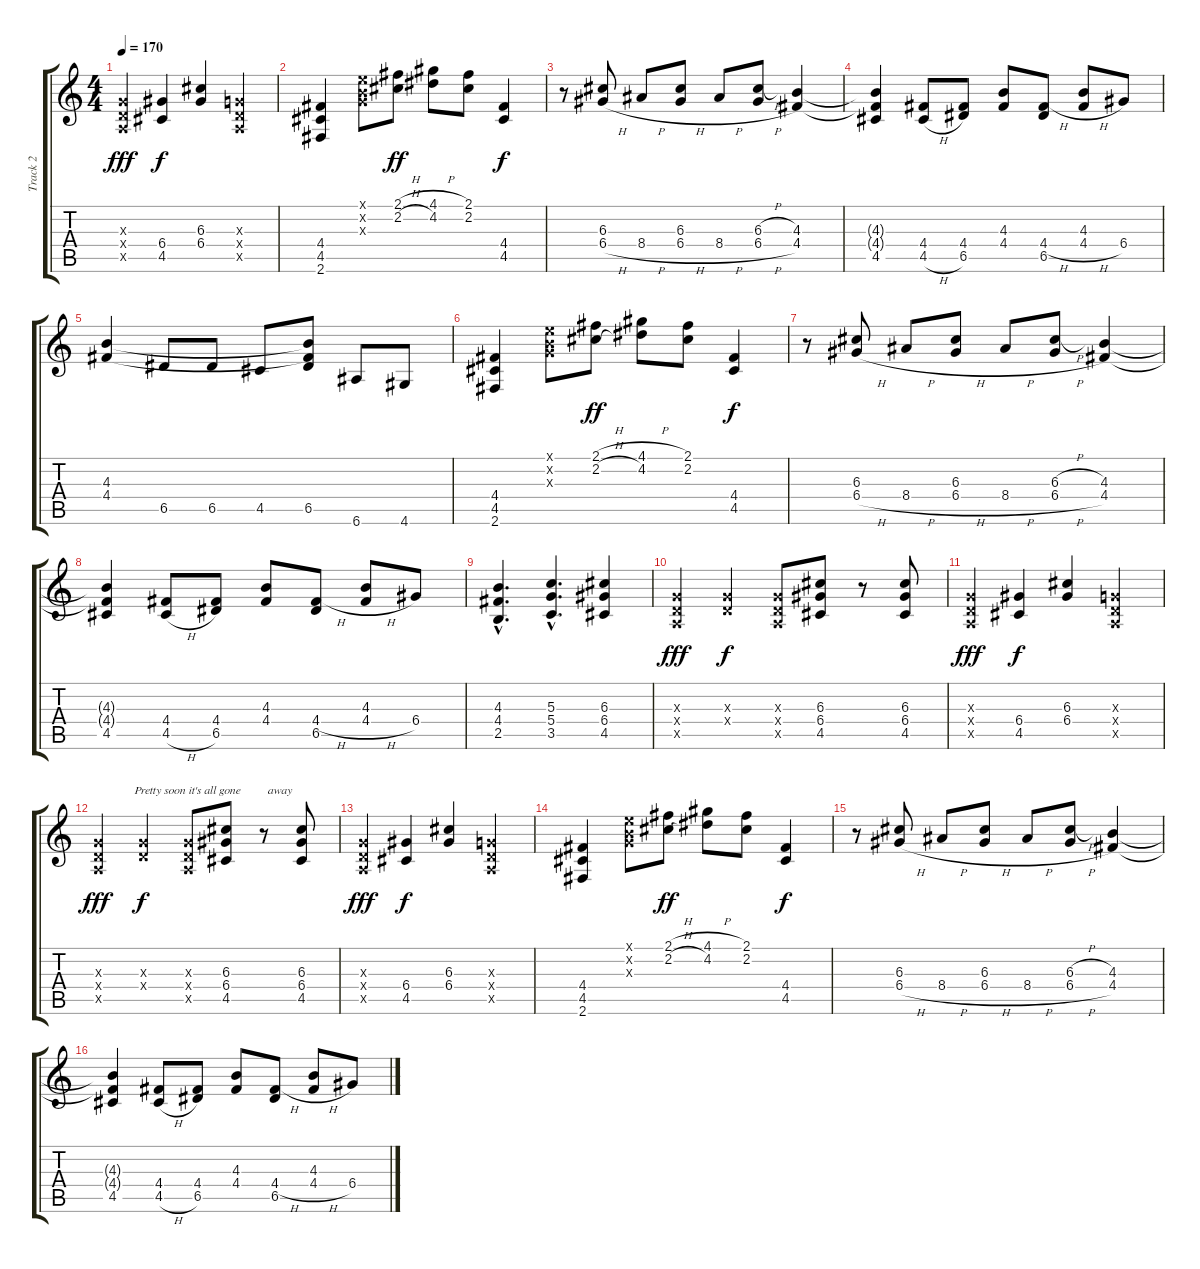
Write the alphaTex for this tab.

\track ("Track 2" "Track 2") {instrument acousticguitarsteel}
\staff {score tabs}
\tuning (E4 B3 G3 D3 A2 E2) {hide}
\ts (4 4)
\tempo 170
\clef g2
\ks c
(0.3{x} 0.4{x} 0.5{x}).4{dy fff volume 16} (6.4 4.5).4{dy f volume 16} (6.3 6.4).4 (0.3{x} 0.4{x} 0.5{x}).4{volume 16} |
(4.4 4.5 2.6).4 (0.1{x} 0.2{x} 0.3{x}).8 (2.1{h} 2.2{h}).8{dy ff} (4.1{h} 4.2).8 (2.1 2.2).8 (4.4 4.5).4{dy f} |
r.8 (6.3 6.4{h}).8 8.4{h}.8 (6.3 6.4{h}).8 8.4{h}.8 (6.3{h} 6.4{h}).8 (4.3 4.4).4 |
(4.3{t} 4.4{t} 4.5).4 (4.4 4.5{h}).8 (4.4 6.5).8 (4.3 4.4).8 (4.4{h} 6.5).8 (4.3 4.4{h}).8 6.4.8 |
(4.3 4.4).4 6.5.8 6.5.8 4.5.8 (4.3{t} 4.4{t} 6.5).8 6.6.8 4.6.8 |
(4.4 4.5 2.6).4 (0.1{x} 0.2{x} 0.3{x}).8 (2.1{h} 2.2{h}).8{dy ff} (4.1{h} 4.2).8 (2.1 2.2).8 (4.4 4.5).4{dy f} |
r.8 (6.3 6.4{h}).8 8.4{h}.8 (6.3 6.4{h}).8 8.4{h}.8 (6.3{h} 6.4{h}).8 (4.3 4.4).4 |
(4.3{t} 4.4{t} 4.5).4 (4.4 4.5{h}).8 (4.4 6.5).8 (4.3 4.4).8 (4.4{h} 6.5).8 (4.3 4.4{h}).8 6.4.8 |
(4.3{hac} 4.4{hac} 2.5{hac}).4{d} (5.3{hac} 5.4{hac} 3.5{hac}).4{d} (6.3 6.4 4.5).4 |
(0.3{x} 0.4{x} 0.5{x}).4{dy fff volume 16} (0.3{x} 0.4{x}).4{dy f volume 16} (0.3{x} 0.4{x} 0.5{x}).8 (6.3 6.4 4.5).8 r.8 (6.3 6.4 4.5).8 |
(0.3{x} 0.4{x} 0.5{x}).4{dy fff volume 16} (6.4 4.5).4{dy f volume 16} (6.3 6.4).4 (0.3{x} 0.4{x} 0.5{x}).4{volume 16} |
(0.3{x} 0.4{x} 0.5{x}).4{txt "            Pretty soon it's all gone         away" dy fff volume 16} (0.3{x} 0.4{x}).4{dy f volume 16} (0.3{x} 0.4{x} 0.5{x}).8 (6.3 6.4 4.5).8 r.8 (6.3 6.4 4.5).8 |
(0.3{x} 0.4{x} 0.5{x}).4{dy fff volume 16} (6.4 4.5).4{dy f volume 16} (6.3 6.4).4 (0.3{x} 0.4{x} 0.5{x}).4{volume 16} |
(4.4 4.5 2.6).4 (0.1{x} 0.2{x} 0.3{x}).8 (2.1{h} 2.2{h}).8{dy ff} (4.1{h} 4.2).8 (2.1 2.2).8 (4.4 4.5).4{dy f} |
r.8 (6.3 6.4{h}).8 8.4{h}.8 (6.3 6.4{h}).8 8.4{h}.8 (6.3{h} 6.4{h}).8 (4.3 4.4).4 |
(4.3{t} 4.4{t} 4.5).4 (4.4 4.5{h}).8 (4.4 6.5).8 (4.3 4.4).8 (4.4{h} 6.5).8 (4.3 4.4{h}).8 6.4.8
